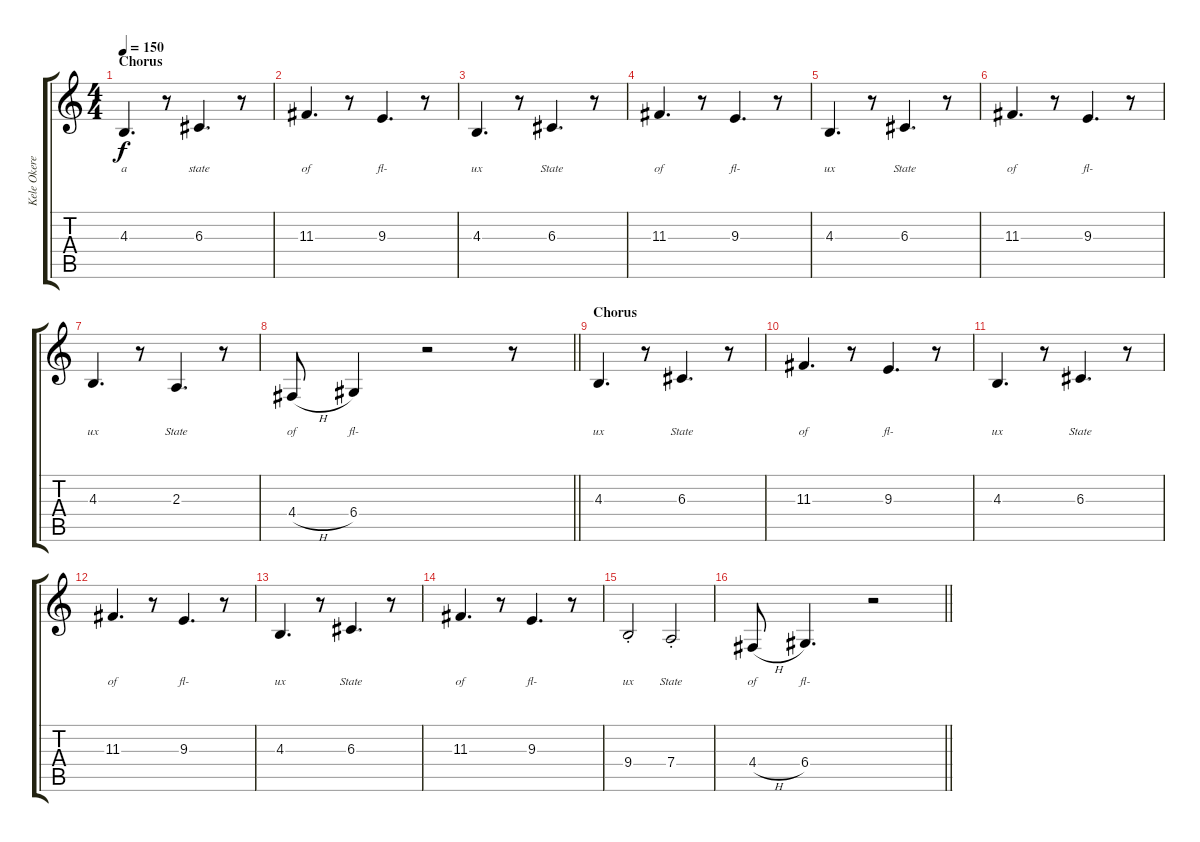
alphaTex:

\track ("Kele Okereke Vocals" "Kele Okere") {instrument lead5charang}
\staff {score tabs}
\tuning (E4 B3 G3 D3 A2 E2) {hide}
\ts (4 4)
\section ("" "Chorus")
\tempo 150
\clef g2
\ks c
4.3.4{d lyrics (0 "a") lyrics (1 "") lyrics (2 "") lyrics (3 "") lyrics (4 "") dy f} r.8 6.3.4{d lyrics (0 "state") lyrics (1 "") lyrics (2 "") lyrics (3 "") lyrics (4 "")} r.8 |
11.3.4{d lyrics (0 "of") lyrics (1 "") lyrics (2 "") lyrics (3 "") lyrics (4 "")} r.8 9.3.4{d lyrics (0 "fl-") lyrics (1 "") lyrics (2 "") lyrics (3 "") lyrics (4 "")} r.8 |
4.3.4{d lyrics (0 "ux") lyrics (1 "") lyrics (2 "") lyrics (3 "") lyrics (4 "")} r.8 6.3.4{d lyrics (0 "State") lyrics (1 "") lyrics (2 "") lyrics (3 "") lyrics (4 "")} r.8 |
11.3.4{d lyrics (0 "of") lyrics (1 "") lyrics (2 "") lyrics (3 "") lyrics (4 "")} r.8 9.3.4{d lyrics (0 "fl-") lyrics (1 "") lyrics (2 "") lyrics (3 "") lyrics (4 "")} r.8 |
4.3.4{d lyrics (0 "ux") lyrics (1 "") lyrics (2 "") lyrics (3 "") lyrics (4 "")} r.8 6.3.4{d lyrics (0 "State") lyrics (1 "") lyrics (2 "") lyrics (3 "") lyrics (4 "")} r.8 |
11.3.4{d lyrics (0 "of") lyrics (1 "") lyrics (2 "") lyrics (3 "") lyrics (4 "")} r.8 9.3.4{d lyrics (0 "fl-") lyrics (1 "") lyrics (2 "") lyrics (3 "") lyrics (4 "")} r.8 |
4.3.4{d lyrics (0 "ux") lyrics (1 "") lyrics (2 "") lyrics (3 "") lyrics (4 "")} r.8 2.3.4{d lyrics (0 "State") lyrics (1 "") lyrics (2 "") lyrics (3 "") lyrics (4 "")} r.8 |
\barLineRight lightlight
4.4{h}.8{lyrics (0 "of") lyrics (1 "") lyrics (2 "") lyrics (3 "") lyrics (4 "")} 6.4.4{lyrics (0 "fl-") lyrics (1 "") lyrics (2 "") lyrics (3 "") lyrics (4 "")} r.2 r.8 |
\section ("" "Chorus")
4.3.4{d lyrics (0 "ux") lyrics (1 "") lyrics (2 "") lyrics (3 "") lyrics (4 "")} r.8 6.3.4{d lyrics (0 "State") lyrics (1 "") lyrics (2 "") lyrics (3 "") lyrics (4 "")} r.8 |
11.3.4{d lyrics (0 "of") lyrics (1 "") lyrics (2 "") lyrics (3 "") lyrics (4 "")} r.8 9.3.4{d lyrics (0 "fl-") lyrics (1 "") lyrics (2 "") lyrics (3 "") lyrics (4 "")} r.8 |
4.3.4{d lyrics (0 "ux") lyrics (1 "") lyrics (2 "") lyrics (3 "") lyrics (4 "")} r.8 6.3.4{d lyrics (0 "State") lyrics (1 "") lyrics (2 "") lyrics (3 "") lyrics (4 "")} r.8 |
11.3.4{d lyrics (0 "of") lyrics (1 "") lyrics (2 "") lyrics (3 "") lyrics (4 "")} r.8 9.3.4{d lyrics (0 "fl-") lyrics (1 "") lyrics (2 "") lyrics (3 "") lyrics (4 "")} r.8 |
4.3.4{d lyrics (0 "ux") lyrics (1 "") lyrics (2 "") lyrics (3 "") lyrics (4 "")} r.8 6.3.4{d lyrics (0 "State") lyrics (1 "") lyrics (2 "") lyrics (3 "") lyrics (4 "")} r.8 |
11.3.4{d lyrics (0 "of") lyrics (1 "") lyrics (2 "") lyrics (3 "") lyrics (4 "")} r.8 9.3.4{d lyrics (0 "fl-") lyrics (1 "") lyrics (2 "") lyrics (3 "") lyrics (4 "")} r.8 |
9.4{st}.2{lyrics (0 "ux") lyrics (1 "") lyrics (2 "") lyrics (3 "") lyrics (4 "")} 7.4{st}.2{lyrics (0 "State") lyrics (1 "") lyrics (2 "") lyrics (3 "") lyrics (4 "")} |
\barLineRight lightlight
4.4{h}.8{lyrics (0 "of") lyrics (1 "") lyrics (2 "") lyrics (3 "") lyrics (4 "")} 6.4.4{d lyrics (0 "fl-") lyrics (1 "") lyrics (2 "") lyrics (3 "") lyrics (4 "")} r.2
